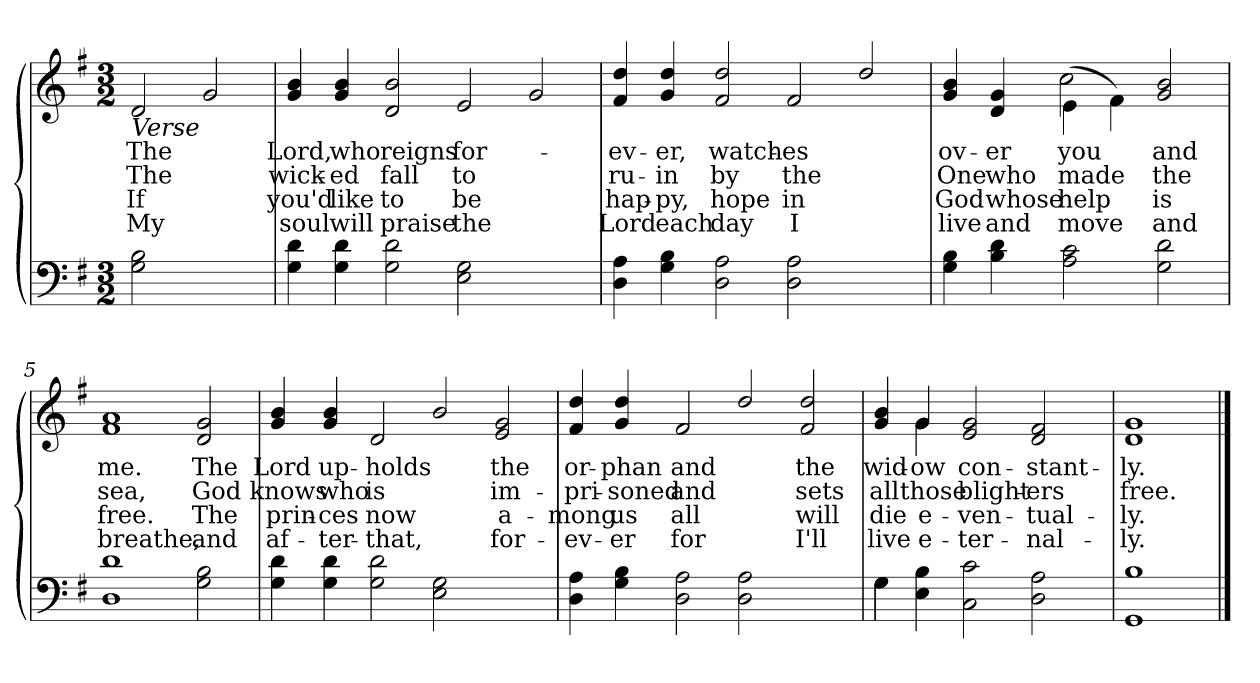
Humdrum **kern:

**kern	**kern	**text	**text	**text	**text
*part2	*part1	*part1	*part1	*part1	*part1
*staff2	*staff1	*staff1	*staff1	*staff1	*staff1
*clefF4	*clefG2	*	*	*	*
*k[f#]	*k[f#]	*	*	*	*
*M3/2	*M3/2	*	*	*	*
=1	=1	=1	=1	=1	=1
!	!LO:TX:b:i:t=Verse	!	!	!	!
!	!	!LO:LY:b	!LO:LY:b	!LO:LY:b	!LO:LY:b
2G\ 2B\	2d/	The	The	If	My
2ryy	2g/	.	.	.	.
=2	=2	=2	=2	=2	=2
!	!	!LO:LY:b	!LO:LY:b	!LO:LY:b	!LO:LY:b
4G\ 4d\	4g/ 4b/	Lord,	wick-	you'd	soul
!	!	!LO:LY:b	!LO:LY:b	!LO:LY:b	!LO:LY:b
4G\ 4d\	4g/ 4b/	who	-ed	like	will
!	!	!LO:LY:b	!LO:LY:b	!LO:LY:b	!LO:LY:b
2G\ 2d\	2d/ 2b/	reigns	fall	to	praise
!	!	!LO:LY:b	!LO:LY:b	!LO:LY:b	!LO:LY:b
2E\ 2G\	2e/	for-	to	be	the
2ryy	2g/	.	.	.	.
=3	=3	=3	=3	=3	=3
!	!	!LO:LY:b	!LO:LY:b	!LO:LY:b	!LO:LY:b
4D\ 4A\	4f#/ 4dd/	-ev-	ru-	hap-	Lord
!	!	!LO:LY:b	!LO:LY:b	!LO:LY:b	!LO:LY:b
4G\ 4B\	4g/ 4dd/	-er,	-in	-py,	each
!	!	!LO:LY:b	!LO:LY:b	!LO:LY:b	!LO:LY:b
2D\ 2A\	2f#/ 2dd/	watch-	by	hope	day
!	!	!LO:LY:b	!LO:LY:b	!LO:LY:b	!LO:LY:b
2D\ 2A\	2f#/	-es	the	in	I
2ryy	2dd/	.	.	.	.
!!LO:LB:g=z
=4	=4	=4	=4	=4	=4
!	!	!LO:LY:b	!LO:LY:b	!LO:LY:b	!LO:LY:b
*	*^	*	*	*	*
4G\ 4B\	4g/ 4b/	2ryy	ov-	One	God	live
!	!	!	!LO:LY:b	!LO:LY:b	!LO:LY:b	!LO:LY:b
4B\ 4d\	4d/ 4g/	.	-er	who	whose	and
!	!	!	!LO:LY:b	!LO:LY:b	!LO:LY:b	!LO:LY:b
2A\ 2c\	(<4e\	2cc\	you	made	help	move
.	4f#\)	.	.	.	.	.
!	!	!	!LO:LY:b	!LO:LY:b	!LO:LY:b	!LO:LY:b
2G\ 2d\	2g/ 2b/	2ryy	and	the	is	and
=5	=5	=5	=5	=5	=5	=5
!	!	!	!LO:LY:b	!LO:LY:b	!LO:LY:b	!LO:LY:b
*	*v	*v	*	*	*	*
1D 1d	1f# 1a	me.	sea,	free.	breathe,
!	!	!LO:LY:b	!LO:LY:b	!LO:LY:b	!LO:LY:b
2G\ 2B\	2d/ 2g/	The	God	The	and
=6	=6	=6	=6	=6	=6
!	!	!LO:LY:b	!LO:LY:b	!LO:LY:b	!LO:LY:b
4G\ 4d\	4g/ 4b/	Lord	knows	prin-	af-
!	!	!LO:LY:b	!LO:LY:b	!LO:LY:b	!LO:LY:b
4G\ 4d\	4g/ 4b/	up-	who	-ces	-ter-
!	!	!LO:LY:b	!LO:LY:b	!LO:LY:b	!LO:LY:b
2G\ 2d\	2d/	-holds	is	now	-that,
2E\ 2G\	2b/	.	.	.	.
!	!	!LO:LY:b	!LO:LY:b	!LO:LY:b	!LO:LY:b
2ryy	2e/ 2g/	the	im-	a-	for-
!!LO:LB:g=z
=7	=7	=7	=7	=7	=7
!	!	!LO:LY:b	!LO:LY:b	!LO:LY:b	!LO:LY:b
4D\ 4A\	4f#/ 4dd/	or-	-pri-	-mong	-ev-
!	!	!LO:LY:b	!LO:LY:b	!LO:LY:b	!LO:LY:b
4G\ 4B\	4g/ 4dd/	-phan	-soned	us	-er
!	!	!LO:LY:b	!LO:LY:b	!LO:LY:b	!LO:LY:b
2D\ 2A\	2f#/	and	and	all	for
2D\ 2A\	2dd/	.	.	.	.
!	!	!LO:LY:b	!LO:LY:b	!LO:LY:b	!LO:LY:b
2ryy	2f#/ 2dd/	the	sets	will	I'll
=8	=8	=8	=8	=8	=8
*^	*	*	*	*	*
!	!	!	!LO:LY:b	!LO:LY:b	!LO:LY:b	!LO:LY:b
*	*	*^	*	*	*	*
4G\	4G\	4g/ 4b/	4ryy	wid-	all	die	live
!	!	!	!	!LO:LY:b	!LO:LY:b	!LO:LY:b	!LO:LY:b
4E\ 4B\	1ryy	4g/	4g\	-ow	those	e-	e-
!	!	!	!	!LO:LY:b	!LO:LY:b	!LO:LY:b	!LO:LY:b
2C\ 2c\	.	2e/ 2g/	1ryy	con-	blight-	-ven-	-ter-
!	!	!	!	!LO:LY:b	!LO:LY:b	!LO:LY:b	!LO:LY:b
2D\ 2A\	.	2d/ 2f#/	.	-stant-	-ers	-tual-	-nal-
.	4ryy	.	.	.	.	.	.
*	*	*v	*v	*	*	*	*
=9	=9	=9	=9	=9	=9	=9
!	!	!	!LO:LY:b	!LO:LY:b	!LO:LY:b	!LO:LY:b
*v	*v	*	*	*	*	*
1GG 1B	1d 1g	-ly.	free.	-ly.	-ly.
==	==	==	==	==	==
*-	*-	*-	*-	*-	*-
